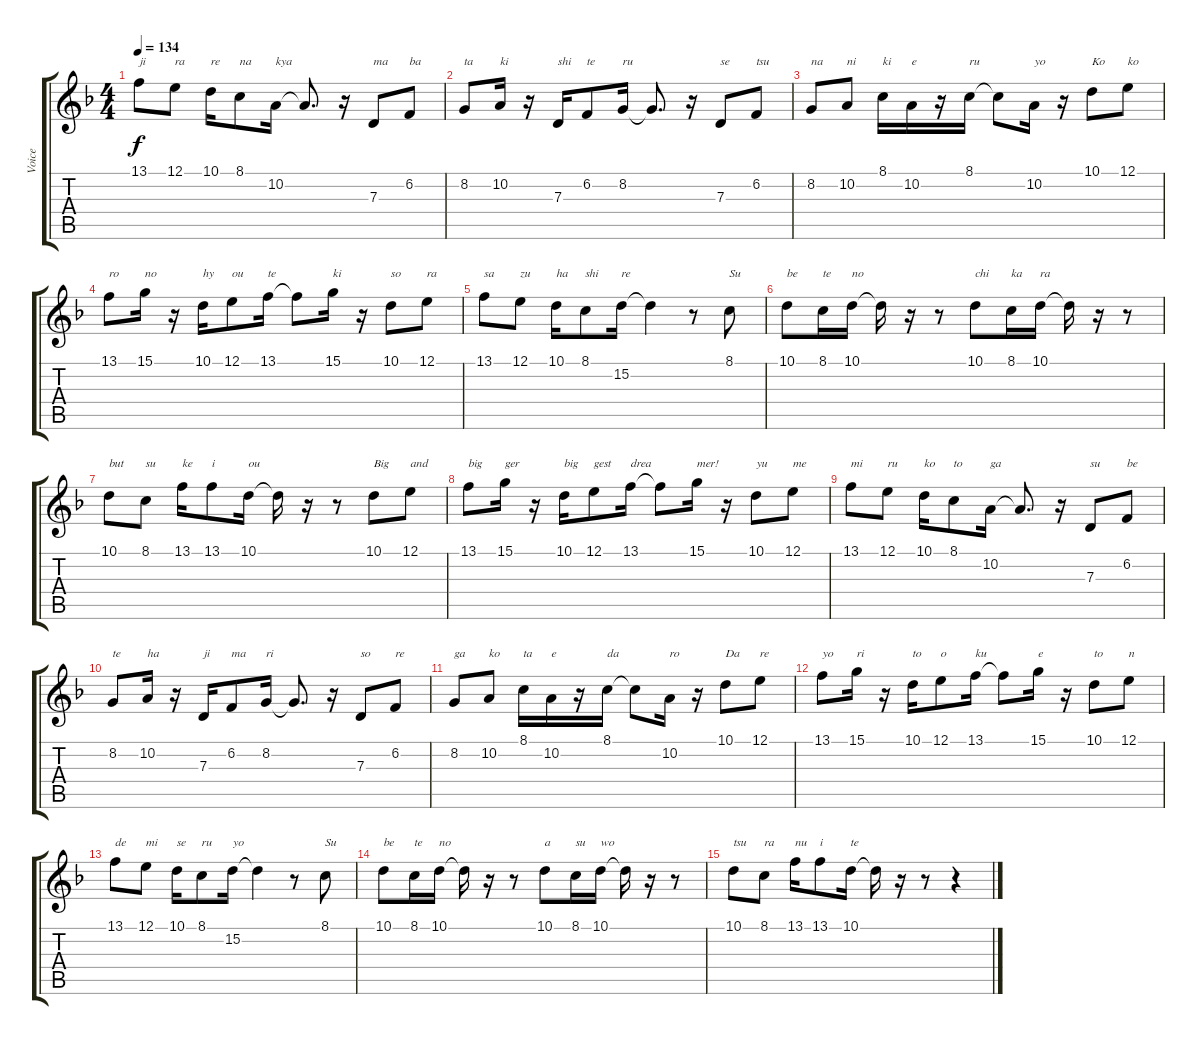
\track ("Voice" "Voice") {instrument altosax}
\staff {score tabs}
\tuning (E4 B3 G3 D3 A2 E2) {hide}
\ts (4 4)
\tempo 134
\clef g2
\ks f
13.1.8{txt "ji" dy f} 12.1.8{txt "ra"} 10.1.16{txt "re"} 8.1.8{txt "na"} 10.2.16{txt "kya"} 10.2{t}.8{d} r.16 7.3.8{txt "ma"} 6.2.8{txt "ba"} |
8.2.8{txt "ta"} 10.2.16{txt "ki"} r.16 7.3.16{txt "shi"} 6.2.8{txt "te"} 8.2.16{txt "ru"} 8.2{t}.8{d} r.16 7.3.8{txt "se"} 6.2.8{txt "tsu"} |
8.2.8{txt "na"} 10.2.8{txt "ni"} 8.1.16{txt "ki"} 10.2.16{txt "e"} r.16 8.1.16{txt "ru"} 8.1{t}.8 10.2.16{txt "yo"} r.16 10.1.8{txt "Ko"} 12.1.8{txt "ko"} |
13.1.8{txt "ro"} 15.1.16{txt "no"} r.16 10.1.16{txt "hy"} 12.1.8{txt "ou"} 13.1.16{txt "te"} 13.1{t}.8 15.1.16{txt "ki"} r.16 10.1.8{txt "so"} 12.1.8{txt "ra"} |
13.1.8{txt "sa"} 12.1.8{txt "zu"} 10.1.16{txt "ha"} 8.1.8{txt "shi"} 15.2.16{txt "re"} 15.2{t}.4 r.8 8.1.8{txt "Su"} |
10.1.8{txt "be"} 8.1.16{txt "te"} 10.1.16{txt "no"} 10.1{t}.16 r.16 r.8 10.1.8{txt "chi"} 8.1.16{txt "ka"} 10.1.16{txt "ra"} 10.1{t}.16 r.16 r.8 |
10.1.8{txt "but"} 8.1.8{txt "su"} 13.1.16{txt "ke"} 13.1.8{txt "i"} 10.1.16{txt "ou"} 10.1{t}.16 r.16 r.8 10.1.8{txt "Big"} 12.1.8{txt "and"} |
13.1.8{txt "big"} 15.1.16{txt "ger"} r.16 10.1.16{txt "big"} 12.1.8{txt "gest"} 13.1.16{txt "drea"} 13.1{t}.8 15.1.16{txt "mer!"} r.16 10.1.8{txt "yu"} 12.1.8{txt "me"} |
13.1.8{txt "mi"} 12.1.8{txt "ru"} 10.1.16{txt "ko"} 8.1.8{txt "to"} 10.2.16{txt "ga"} 10.2{t}.8{d} r.16 7.3.8{txt "su"} 6.2.8{txt "be"} |
8.2.8{txt "te"} 10.2.16{txt "ha"} r.16 7.3.16{txt "ji"} 6.2.8{txt "ma"} 8.2.16{txt "ri"} 8.2{t}.8{d} r.16 7.3.8{txt "so"} 6.2.8{txt "re"} |
8.2.8{txt "ga"} 10.2.8{txt "ko"} 8.1.16{txt "ta"} 10.2.16{txt "e"} r.16 8.1.16{txt "da"} 8.1{t}.8 10.2.16{txt "ro"} r.16 10.1.8{txt "Da"} 12.1.8{txt "re"} |
13.1.8{txt "yo"} 15.1.16{txt "ri"} r.16 10.1.16{txt "to"} 12.1.8{txt "o"} 13.1.16{txt "ku"} 13.1{t}.8 15.1.16{txt "e"} r.16 10.1.8{txt "to"} 12.1.8{txt "n"} |
13.1.8{txt "de"} 12.1.8{txt "mi"} 10.1.16{txt "se"} 8.1.8{txt "ru"} 15.2.16{txt "yo"} 15.2{t}.4 r.8 8.1.8{txt "Su"} |
10.1.8{txt "be"} 8.1.16{txt "te"} 10.1.16{txt "no"} 10.1{t}.16 r.16 r.8 10.1.8{txt "a"} 8.1.16{txt "su"} 10.1.16{txt "wo"} 10.1{t}.16 r.16 r.8 |
10.1.8{txt "tsu"} 8.1.8{txt "ra"} 13.1.16{txt "nu"} 13.1.8{txt "i"} 10.1.16{txt "te"} 10.1{t}.16 r.16 r.8 r.4
